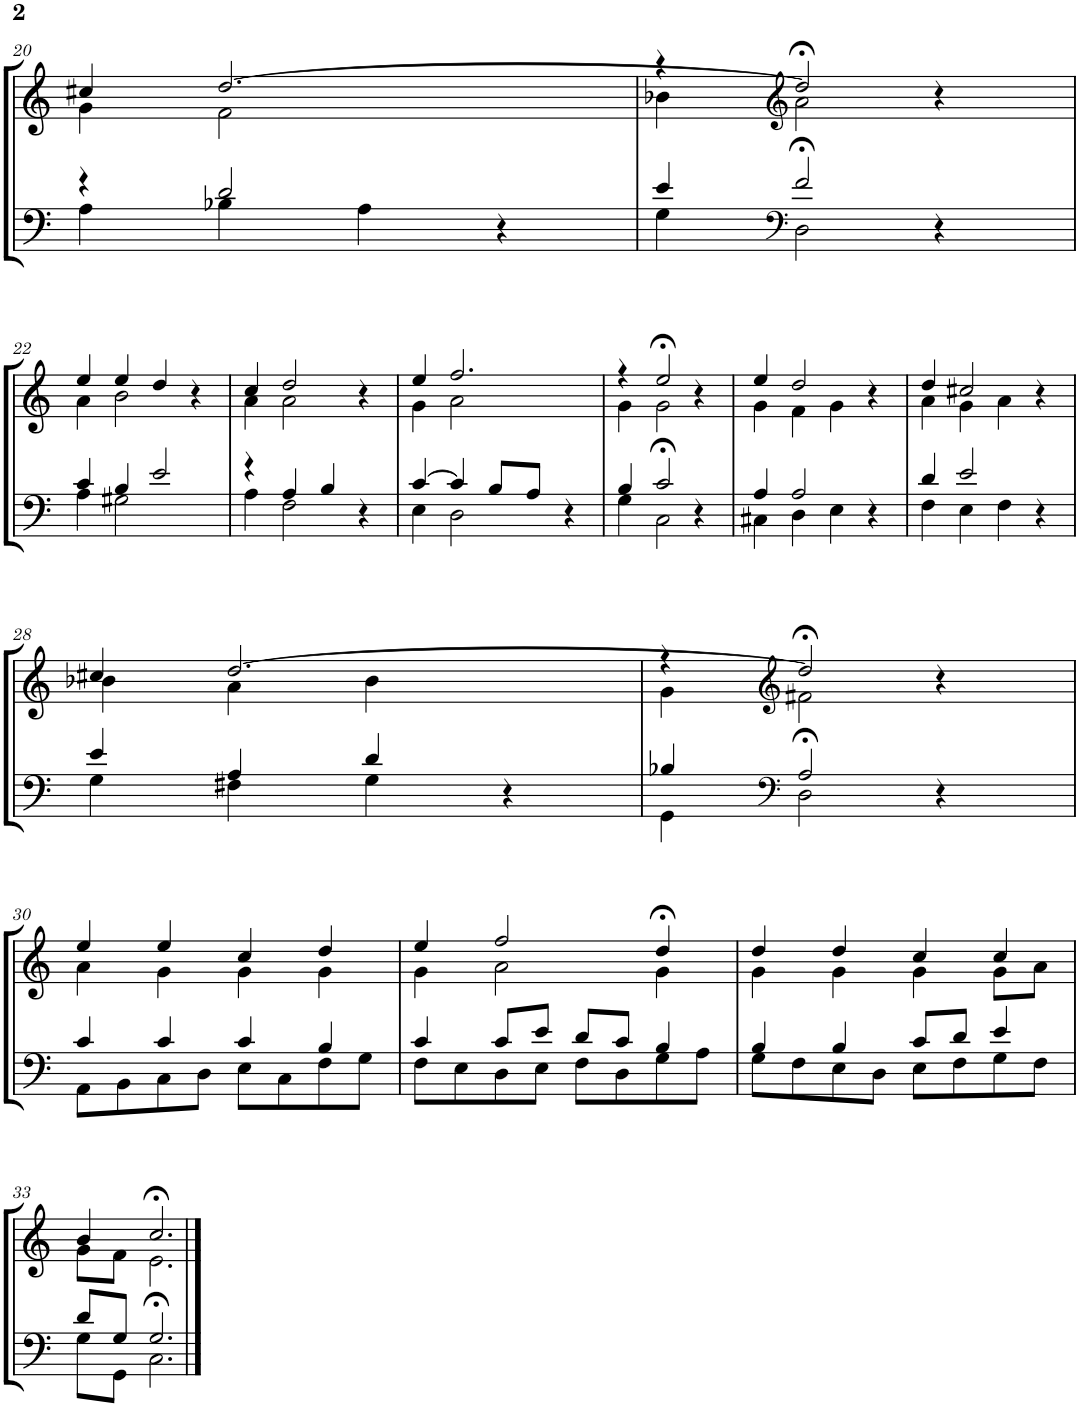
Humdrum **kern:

**kern	**kern
*part2	*part1
*staff2	*staff1
*I"Tenor/Baß	*I"Sopran/Alt
!!LO:PB:g=z
*clefF4	*clefG2
*k[]	*k[]
*M4/4	*M4/4
=20	=20
*^	*^
4r	4A\	4cc#X/	4g\
2d/	4B-X\	[2.dd/	2f\
.	4A\	.	.
4r	4ryy	.	4ryy
=21	=21	=21	=21
4e/	4G\	4r	4b-X\
*clefF4	*	*clefG2	*
2f/	2D>\	2dd>/]	2a\
4r	4ryy	4r	4ryy
!!LO:LB:g=z	!!
=22	=22	=22	=22
4c/	4A\	4ee/	4a\
4B/	2G#X\	4ee/	2b\
2e/	.	4dd/	.
.	4ryy	4r	4ryy
=23	=23	=23	=23
4r	4A\	4cc/	4a\
4A/	2F\	2dd/	2a\
4B/	.	.	.
4r	4ryy	4r	4ryy
=24	=24	=24	=24
[4c/	4E\	4ee/	4g\
4c/]	2D\	2.ff/	2a\
8B/L	.	.	.
8A/J	.	.	.
4r	4ryy	.	4ryy
=25	=25	=25	=25
4B/	4G\	4r	4g\
2c/	2C>\	2ee>/	2g\
4r	4ryy	4r	4ryy
=26	=26	=26	=26
4A/	4C#X\	4ee/	4g\
2A/	4D\	2dd/	4f\
.	4E\	.	4g\
4r	4ryy	4r	4ryy
=27	=27	=27	=27
4d/	4F\	4dd/	4a\
2e/	4E\	2cc#X/	4g\
.	4F\	.	4a\
4r	4ryy	4r	4ryy
!!LO:LB:g=z	!!
=28	=28	=28	=28
4e/	4G\	4cc#X/	4b-X\
4A/	4F#X\	[2.dd/	4a\
4d/	4G\	.	4b-\
4r	4ryy	.	4ryy
=29	=29	=29	=29
4B-X/	4GG\	4r	4g\
*clefF4	*	*clefG2	*
2A/	2D>\	2dd>/]	2f#X\
4r	4ryy	4r	4ryy
!!LO:LB:g=z	!!
=30	=30	=30	=30
4c/	8AA\L	4ee/	4a\
.	8BB\	.	.
4c/	8C\	4ee/	4g\
.	8D\J	.	.
4c/	8E\L	4cc/	4g\
.	8C\	.	.
4B/	8F\	4dd/	4g\
.	8G\J	.	.
=31	=31	=31	=31
4c/	8F\L	4ee/	4g\
.	8E\	.	.
8c/L	8D\	2ff/	2a\
8e/J	8E\J	.	.
8d/L	8F\L	.	.
8c/J	8D\	.	.
4B/	8G\	4dd>/	4g\
.	8A\J	.	.
=32	=32	=32	=32
4B/	8G\L	4dd/	4g\
.	8F\	.	.
4B/	8E\	4dd/	4g\
.	8D\J	.	.
8c/L	8E\L	4cc/	4g\
8d/J	8F\	.	.
4e/	8G\	4cc/	8g\L
.	8F\J	.	8a\J
!!LO:LB:g=z	!!
=33	=33	=33	=33
8d/L	8G\L	4b/	8g\L
8G/J	8GG\J	.	8f\J
2.G/	2.C>\	2.cc>/	2.e\
*v	*v	*	*
*	*v	*v
==	==
*-	*-
